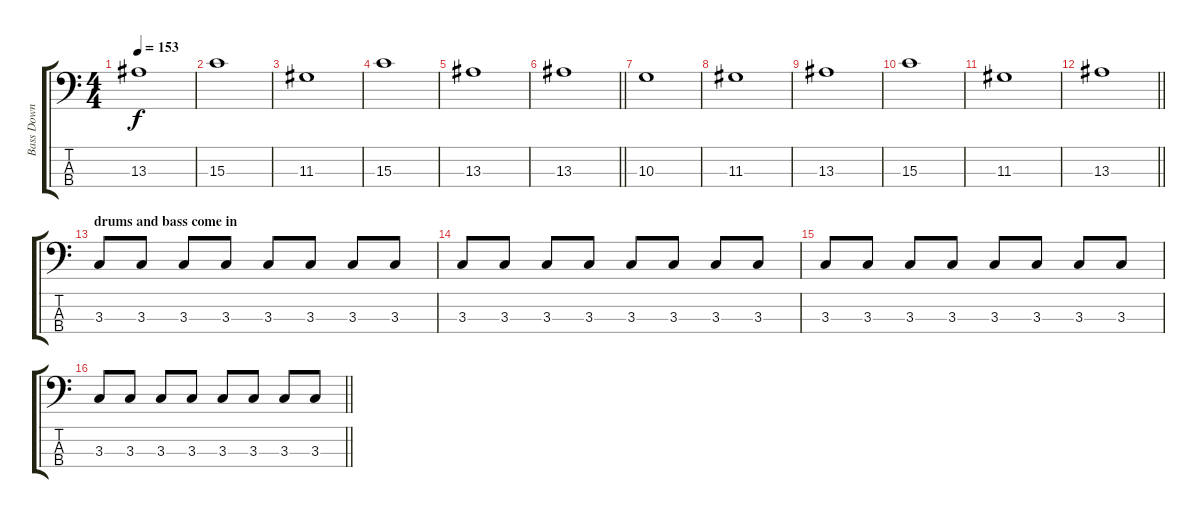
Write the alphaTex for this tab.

\track ("Bass Down 1/2 Step" "Bass Down ") {mute instrument electricbassfinger}
\staff {score tabs}
\tuning (G2 D2 A1 E1) {hide}
\ts (4 4)
\tempo 153
\clef f4
\ks c
13.3.1{dy f} |
15.3.1 |
11.3.1 |
15.3.1 |
13.3.1 |
\barLineRight lightlight
13.3.1 |
10.3.1 |
11.3.1 |
13.3.1 |
15.3.1 |
11.3.1 |
\barLineRight lightlight
13.3.1 |
\section ("" "drums and bass come in")
3.3.8 3.3.8 3.3.8 3.3.8 3.3.8 3.3.8 3.3.8 3.3.8 |
3.3.8 3.3.8 3.3.8 3.3.8 3.3.8 3.3.8 3.3.8 3.3.8 |
3.3.8 3.3.8 3.3.8 3.3.8 3.3.8 3.3.8 3.3.8 3.3.8 |
\barLineRight lightlight
3.3.8 3.3.8 3.3.8 3.3.8 3.3.8 3.3.8 3.3.8 3.3.8
